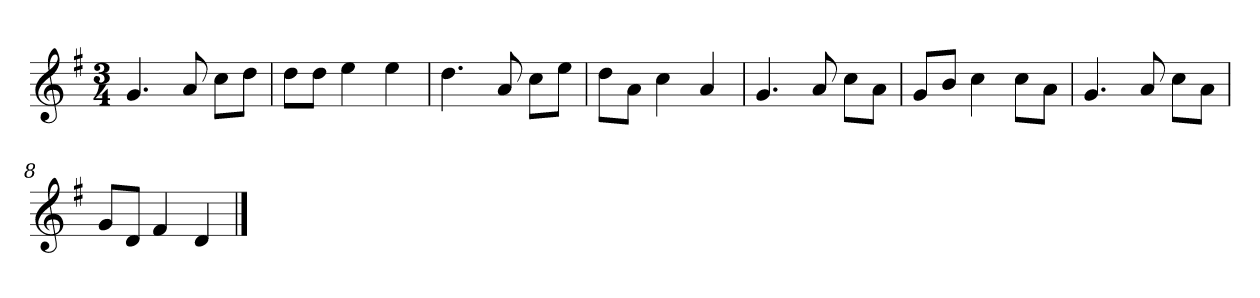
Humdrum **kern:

**kern
*part1
*staff1
*clefG2
*k[f#]
*G:
*M3/4
=
4.g
8a
8cc\L
8dd\J
=2
8dd\L
8dd\J
4ee
4ee
=3
4.dd
8a
8cc\L
8ee\J
=4
8dd\L
8a\J
4cc
4a
=5y
4.g
8a
8cc\L
8a\J
=6
8g/L
8b/J
4cc
8cc\L
8a\J
=7
4.g
8a
8cc\L
8a\J
=8
8g/L
8d/J
4f#
4d
==
*-
